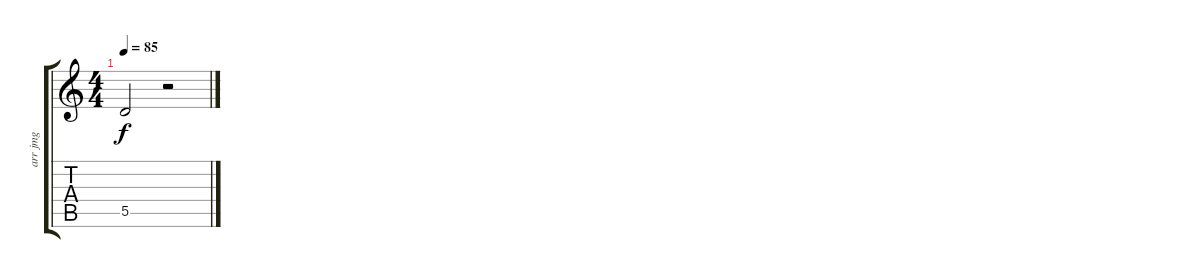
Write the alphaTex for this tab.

\track ("arr jmg" "arr jmg") {instrument acousticguitarnylon}
\staff {score tabs}
\tuning (E4 B3 G3 D3 A2 E2) {hide}
\ts (4 4)
\tempo 85
\clef g2
\ks c
5.5.2{dy f} r.2
